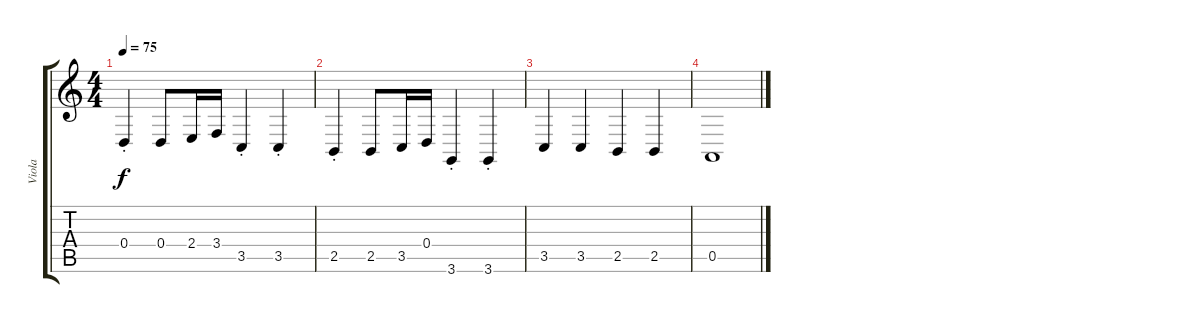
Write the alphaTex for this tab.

\track ("Viola" "Viola") {instrument viola}
\staff {score tabs}
\tuning (E4 B3 G3 D3 A2 E2) {hide}
\ts (4 4)
\tempo 75
\clef g2
\ks c
0.4{st}.4{dy f instrument viola} 0.4.8 2.4.16 3.4.16 3.5{st}.4 3.5{st}.4 |
2.5{st}.4 2.5.8 3.5.16 0.4.16 3.6{st}.4 3.6{st}.4 |
3.5.4 3.5.4 2.5.4 2.5.4 |
0.5.1
